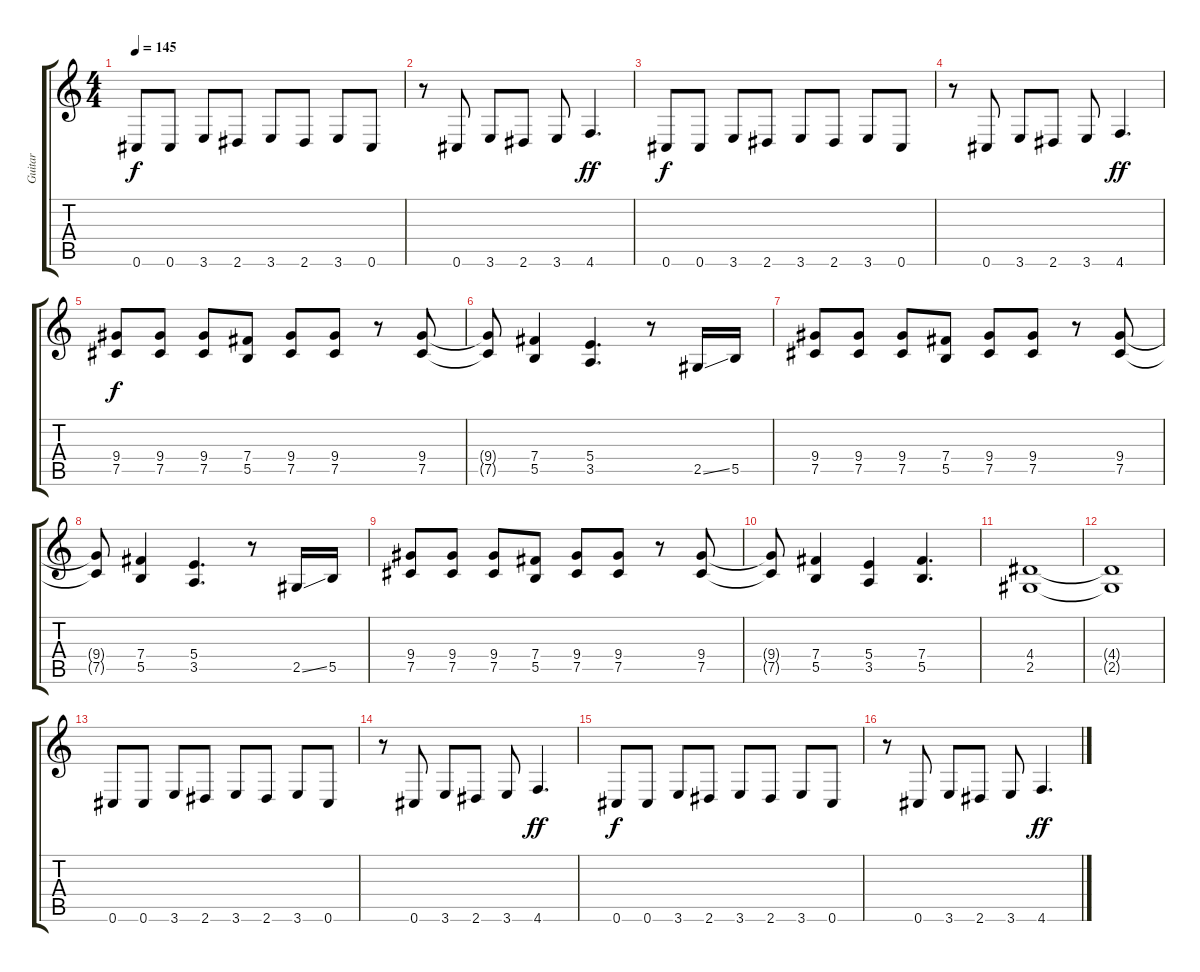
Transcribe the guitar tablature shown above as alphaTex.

\track ("Guitar" "Guitar") {instrument distortionguitar}
\staff {score tabs}
\tuning (Db4 Ab3 E3 B2 Gb2 Db2) {hide}
\ts (4 4)
\tempo 145
\clef g2
\ks c
0.6.8{dy f} 0.6.8 3.6.8 2.6.8 3.6.8 2.6.8 3.6.8 0.6.8 |
r.8 0.6.8 3.6.8 2.6.8 3.6.8 4.6.4{d dy ff} |
0.6.8{dy f} 0.6.8 3.6.8 2.6.8 3.6.8 2.6.8 3.6.8 0.6.8 |
r.8 0.6.8 3.6.8 2.6.8 3.6.8 4.6.4{d dy ff} |
(9.4 7.5).8{dy f} (9.4 7.5).8 (9.4 7.5).8 (7.4 5.5).8 (9.4 7.5).8 (9.4 7.5).8 r.8 (9.4 7.5).8 |
(9.4{t} 7.5{t}).8 (7.4 5.5).4 (5.4 3.5).4{d} r.8 2.5{ss}.16 5.5.16 |
(9.4 7.5).8 (9.4 7.5).8 (9.4 7.5).8 (7.4 5.5).8 (9.4 7.5).8 (9.4 7.5).8 r.8 (9.4 7.5).8 |
(9.4{t} 7.5{t}).8 (7.4 5.5).4 (5.4 3.5).4{d} r.8 2.5{ss}.16 5.5.16 |
(9.4 7.5).8 (9.4 7.5).8 (9.4 7.5).8 (7.4 5.5).8 (9.4 7.5).8 (9.4 7.5).8 r.8 (9.4 7.5).8 |
(9.4{t} 7.5{t}).8 (7.4 5.5).4 (5.4 3.5).4 (7.4 5.5).4{d} |
(4.4 2.5).1 |
(4.4{t} 2.5{t}).1 |
0.6.8 0.6.8 3.6.8 2.6.8 3.6.8 2.6.8 3.6.8 0.6.8 |
r.8 0.6.8 3.6.8 2.6.8 3.6.8 4.6.4{d dy ff} |
0.6.8{dy f} 0.6.8 3.6.8 2.6.8 3.6.8 2.6.8 3.6.8 0.6.8 |
r.8 0.6.8 3.6.8 2.6.8 3.6.8 4.6.4{d dy ff}
